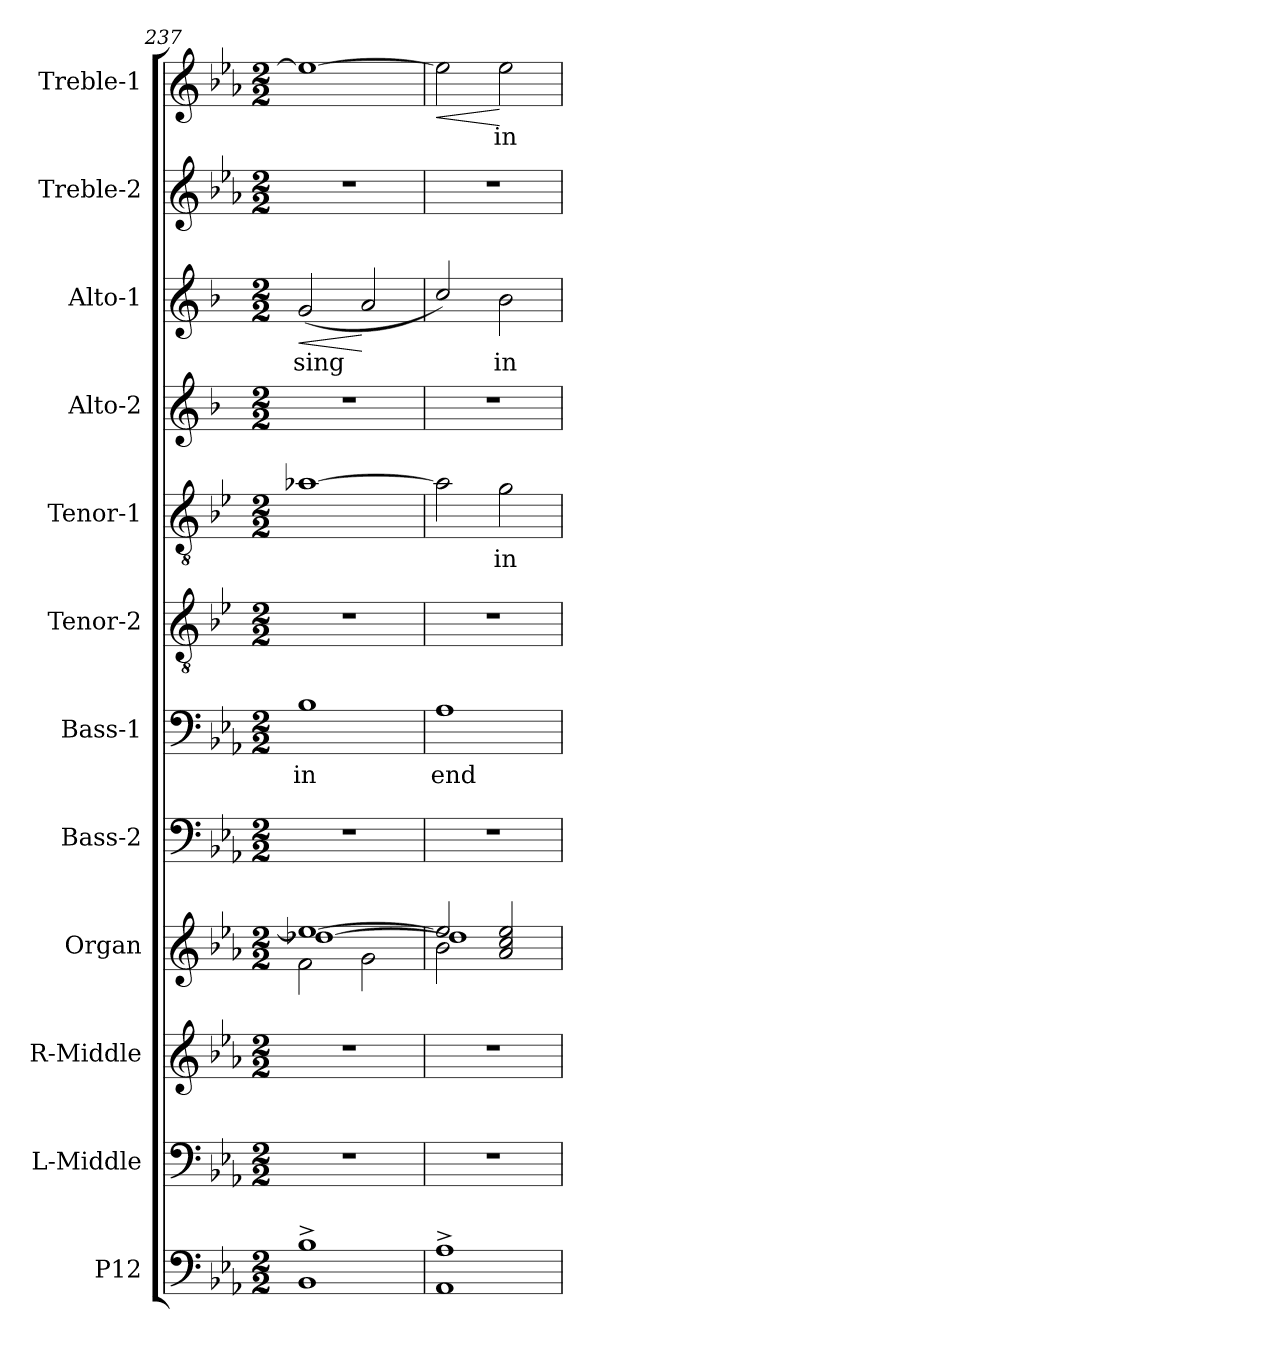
**kern	**kern	**kern	**kern	**kern	**kern	**text	**kern	**kern	**text	**kern	**kern	**text	**dynam	**kern	**kern	**text	**dynam
*part12	*part11	*part10	*part9	*part8	*part7	*part7	*part6	*part5	*part5	*part4	*part3	*part3	*part3	*part2	*part1	*part1	*part1
*staff12	*staff11	*staff10	*staff9	*staff8	*staff7	*staff7	*staff6	*staff5	*staff5	*staff4	*staff3	*staff3	*staff3	*staff2	*staff1	*staff1	*staff1
*I"P12	*I"L-Middle	*I"R-Middle	*I"Organ	*I"Bass-2	*I"Bass-1	*	*I"Tenor-2	*I"Tenor-1	*	*I"Alto-2	*I"Alto-1	*	*	*I"Treble-2	*I"Treble-1	*	*
*	*I'L-M	*	*	*I'B2:	*I'B:	*	*I'T2:	*I'T:	*	*I'A2:	*I'A:	*	*	*	*	*	*
*clefF4	*clefF4	*clefG2	*clefG2	*clefF4	*clefF4	*	*clefGv2	*clefGv2	*	*clefG2	*clefG2	*	*	*clefG2	*clefG2	*	*
*	*	*	*	*	*	*	*ITrd4c7	*ITrd4c7	*	*ITrd1c2	*ITrd1c2	*	*	*ITrd-7c-12	*ITrd-7c-12	*	*
*k[b-e-a-]	*k[b-e-a-]	*k[b-e-a-]	*k[b-e-a-]	*k[b-e-a-]	*k[b-e-a-]	*	*k[b-e-a-]	*k[b-e-a-]	*	*k[b-e-a-]	*k[b-e-a-]	*	*	*k[b-e-a-]	*k[b-e-a-]	*	*
*E-:	*E-:	*E-:	*E-:	*E-:	*E-:	*	*E-:	*E-:	*	*E-:	*E-:	*	*	*E-:	*E-:	*	*
*M2/2	*M2/2	*M2/2	*M2/2	*M2/2	*M2/2	*	*M2/2	*M2/2	*	*M2/2	*M2/2	*	*	*M2/2	*M2/2	*	*
=237	=237	=237	=237	=237	=237	=237	=237	=237	=237	=237	=237	=237	=237	=237	=237	=237	=237
*	*	*	*^	*	*	*	*	*	*	*	*	*	*	*	*	*	*
*	*	*	*	*^	*	*	*	*	*	*	*	*	*	*	*	*	*	*
!	!	!	!	!	!	!	!	!LO:LY:b:color=#000000	!	!	!	!	!	!	!	!	!	!	!
!	!	!	!	!	!	!	!	!	!	!	!	!	!	!LO:LY:b:color=#000000	!LO:HP:b	!	!	!	!
1BB-i^ 1B-i^	1r	1r	1ee-i_	2fi\	[1dd-Xi	1r	1B-i	in	1r	[1d-Xi	.	1r	(2fi/	sing	<	1r	1eee-i_	.	.
.	.	.	.	2gi\	.	.	.	.	.	.	.	.	2gi/	.	[	.	.	.	.
=238	=238	=238	=238	=238	=238	=238	=238	=238	=238	=238	=238	=238	=238	=238	=238	=238	=238	=238	=238
!	!	!	!	!	!	!	!	!LO:LY:b:color=#000000	!	!	!	!	!	!	!	!	!	!	!LO:HP:b
1AA-i^ 1A-i^	1r	1r	2ee-i/]	2b-i\	1dd-i]	1r	1A-i	end-	1r	2d-i\]	.	1r	2b-i/)	.	.	1r	2eee-i\]	.	<
!	!	!	!	!	!	!	!	!	!	!	!LO:LY:b:color=#000000	!	!	!	!	!	!	!	!
!	!	!	!	!	!	!	!	!	!	!	!	!	!	!LO:LY:b:color=#000000	!	!	!	!	!
!	!	!	!	!	!	!	!	!	!	!	!	!	!	!	!	!	!	!LO:LY:b:color=#000000	!
.	.	.	2a-i/ 2cci 2ee-i	2ryy	.	.	.	.	.	2ci\	in	.	2a-i\	in	.	.	2eee-i\	in	[
*	*	*	*v	*v	*v	*	*	*	*	*	*	*	*	*	*	*	*	*	*
=	=	=	=	=	=	=	=	=	=	=	=	=	=	=	=	=	=
*-	*-	*-	*-	*-	*-	*-	*-	*-	*-	*-	*-	*-	*-	*-	*-	*-	*-
